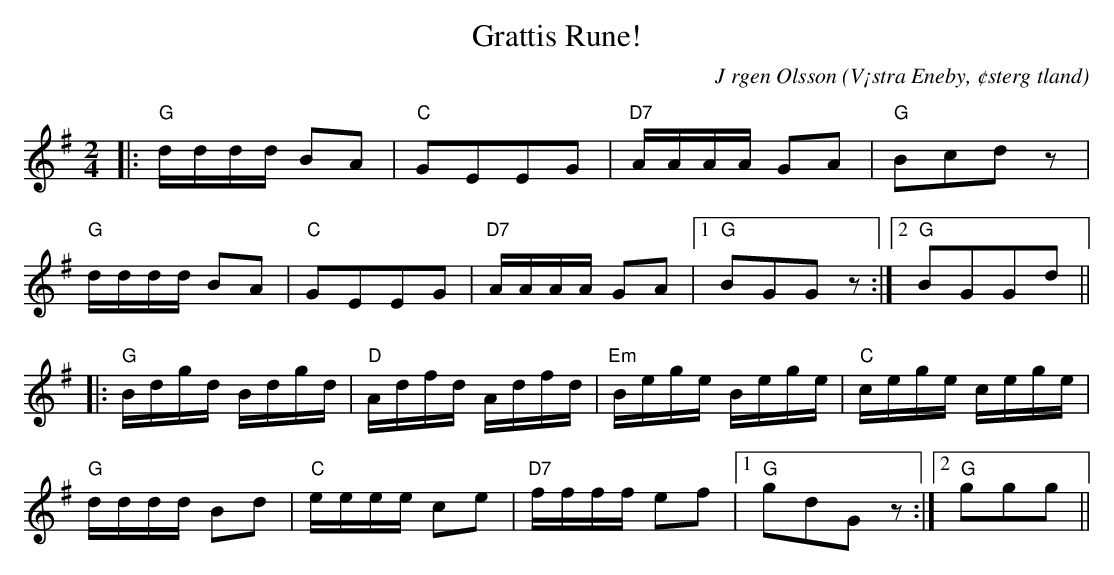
X:1
T:Grattis Rune!
C:J rgen Olsson
O:V¡stra Eneby, ¢sterg tland
Q:115
M:2/4
L:1/8
K:G
|:"G"d/2d/2d/2d/2 BA|"C"GEEG|"D7"A/2A/2A/2A/2 GA|"G"Bcd z|
"G"d/2d/2d/2d/2 BA|"C"GEEG|"D7"A/2A/2A/2A/2 GA|1"G"BGG z :|2"G"BGGd ||
|:"G"B/2d/2g/2d/2 B/2d/2g/2d/2|"D"A/2d/2f/2d/2 A/2d/2f/2d/2|"Em"B/2e/2g/2e/2 B/2e/2g/2e/2|"C"c/2e/2g/2e/2 c/2e/2g/2e/2|
"G"d/2d/2d/2d/2 Bd|"C"e/2e/2e/2e/2 ce|"D7"f/2f/2f/2f/2 ef|1"G"gdG z :|2"G"ggg ||
